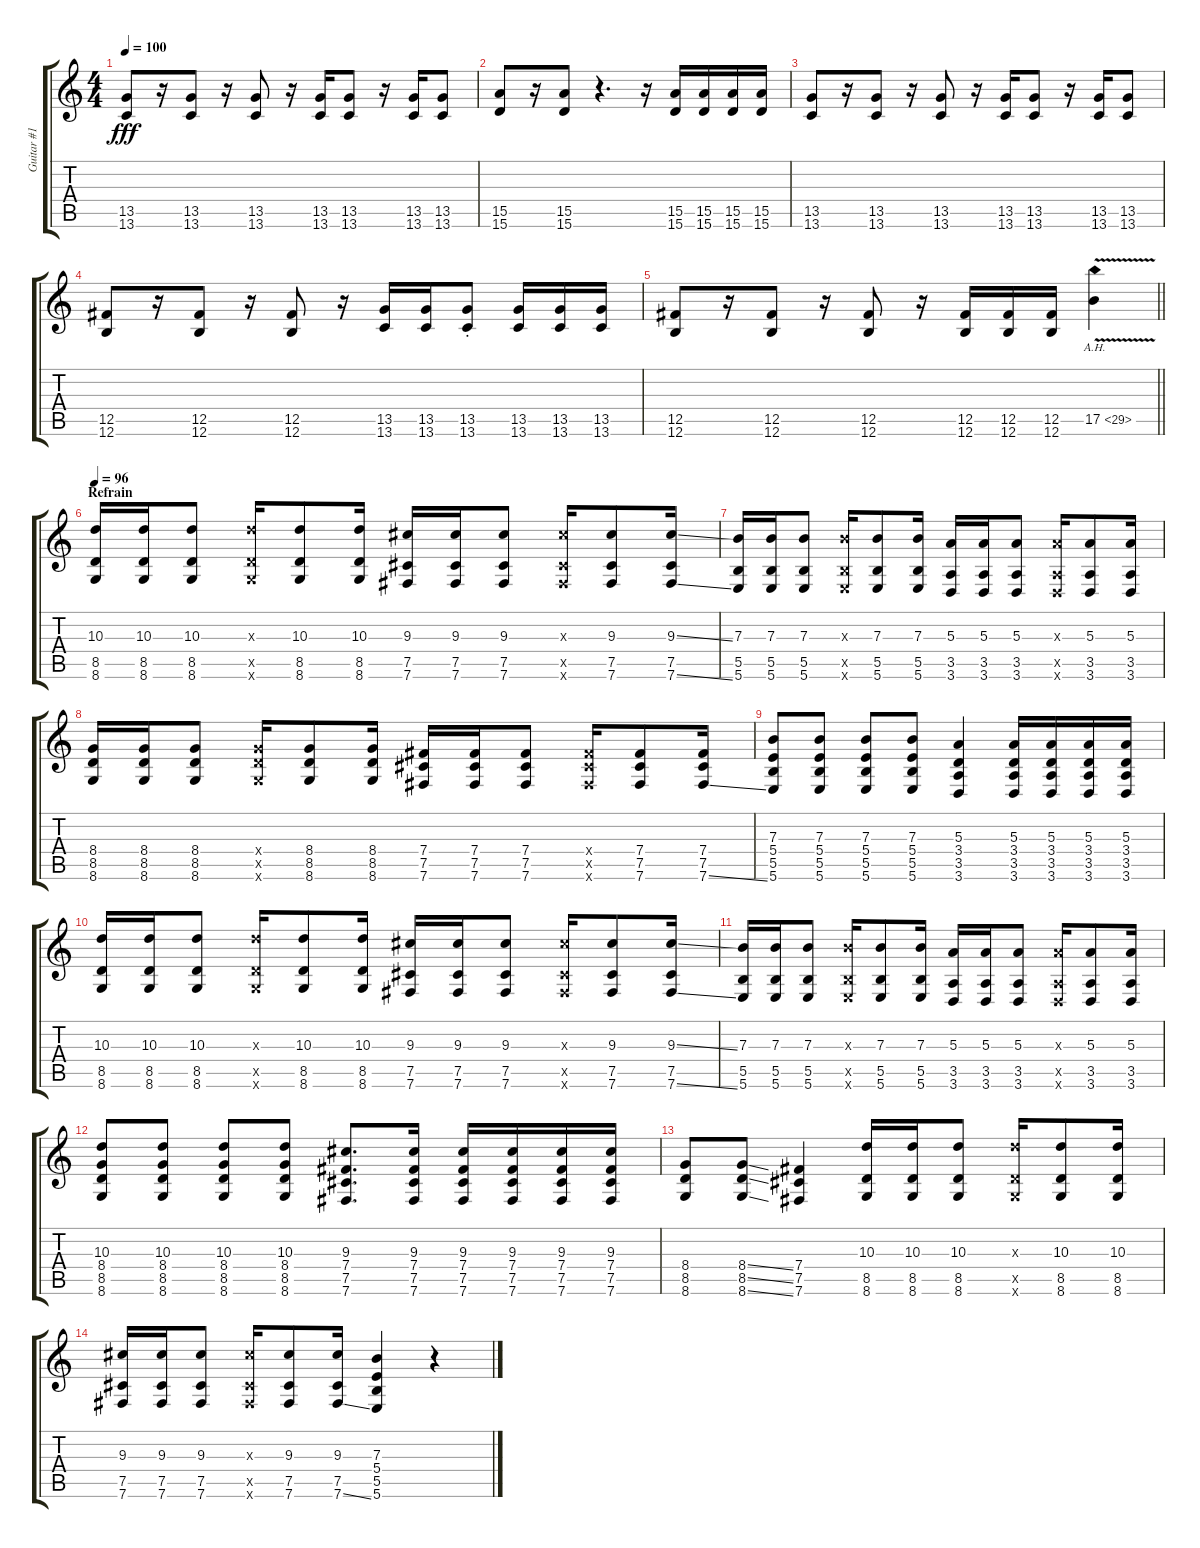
\track ("Guitar #1" "Guitar #1") {instrument distortionguitar}
\staff {score tabs}
\tuning (Db4 Ab3 E3 B2 Gb2 B1) {hide}
\ts (4 4)
\tempo 100
\clef g2
\ks c
(13.5 13.6).8{dy fff} r.16 (13.5 13.6).8 r.16 (13.5 13.6).8 r.16 (13.5 13.6).16 (13.5 13.6).8 r.16 (13.5 13.6).16 (13.5 13.6).8 |
(15.5 15.6).8 r.16 (15.5 15.6).8 r.4{d} r.16 (15.5 15.6).16 (15.5 15.6).16 (15.5 15.6).16 (15.5 15.6).16 |
(13.5 13.6).8 r.16 (13.5 13.6).8 r.16 (13.5 13.6).8 r.16 (13.5 13.6).16 (13.5 13.6).8 r.16 (13.5 13.6).16 (13.5 13.6).8 |
(12.5 12.6).8 r.16 (12.5 12.6).8 r.16 (12.5 12.6).8 r.16 (13.5 13.6).16 (13.5 13.6).16 (13.5{st} 13.6{st}).8 (13.5 13.6).16 (13.5 13.6).16 (13.5 13.6).16 |
\barLineRight lightlight
(12.5 12.6).8 r.16 (12.5 12.6).8 r.16 (12.5 12.6).8 r.16 (12.5 12.6).16 (12.5 12.6).16 (12.5 12.6).16 17.5{ah 12 v}.4{instrument guitarharmonics} |
\section ("" "Refrain")
\tempo 96
(10.3 8.5 8.6).16{instrument distortionguitar} (10.3 8.5 8.6).16 (10.3 8.5 8.6).8 (10.3{x} 8.5{x} 8.6{x}).16 (10.3 8.5 8.6).8 (10.3 8.5 8.6).16 (9.3 7.5 7.6).16 (9.3 7.5 7.6).16 (9.3 7.5 7.6).8 (9.3{x} 7.5{x} 7.6{x}).16 (9.3 7.5 7.6).8 (9.3{ss} 7.5 7.6{ss}).16 |
(7.3 5.5 5.6).16 (7.3 5.5 5.6).16 (7.3 5.5 5.6).8 (7.3{x} 5.5{x} 5.6{x}).16 (7.3 5.5 5.6).8 (7.3 5.5 5.6).16 (5.3 3.5 3.6).16 (5.3 3.5 3.6).16 (5.3 3.5 3.6).8 (5.3{x} 3.5{x} 3.6{x}).16 (5.3 3.5 3.6).8 (5.3 3.5 3.6).16 |
(8.4 8.5 8.6).16 (8.4 8.5 8.6).16 (8.4 8.5 8.6).8 (8.4{x} 8.5{x} 8.6{x}).16 (8.4 8.5 8.6).8 (8.4 8.5 8.6).16 (7.4 7.5 7.6).16 (7.4 7.5 7.6).16 (7.4 7.5 7.6).8 (7.4{x} 7.5{x} 7.6{x}).16 (7.4 7.5 7.6).8 (7.4 7.5 7.6{ss}).16 |
(7.3 5.4 5.5 5.6).8 (7.3 5.4 5.5 5.6).8 (7.3 5.4 5.5 5.6).8 (7.3 5.4 5.5 5.6).8 (5.3 3.4 3.5 3.6).4 (5.3 3.4 3.5 3.6).16 (5.3 3.4 3.5 3.6).16 (5.3 3.4 3.5 3.6).16 (5.3 3.4 3.5 3.6).16 |
(10.3 8.5 8.6).16 (10.3 8.5 8.6).16 (10.3 8.5 8.6).8 (10.3{x} 8.5{x} 8.6{x}).16 (10.3 8.5 8.6).8 (10.3 8.5 8.6).16 (9.3 7.5 7.6).16 (9.3 7.5 7.6).16 (9.3 7.5 7.6).8 (9.3{x} 7.5{x} 7.6{x}).16 (9.3 7.5 7.6).8 (9.3{ss} 7.5 7.6{ss}).16 |
(7.3 5.5 5.6).16 (7.3 5.5 5.6).16 (7.3 5.5 5.6).8 (7.3{x} 5.5{x} 5.6{x}).16 (7.3 5.5 5.6).8 (7.3 5.5 5.6).16 (5.3 3.5 3.6).16 (5.3 3.5 3.6).16 (5.3 3.5 3.6).8 (5.3{x} 3.5{x} 3.6{x}).16 (5.3 3.5 3.6).8 (5.3 3.5 3.6).16 |
(10.3 8.4 8.5 8.6).8 (10.3 8.4 8.5 8.6).8 (10.3 8.4 8.5 8.6).8 (10.3 8.4 8.5 8.6).8 (9.3 7.4 7.5 7.6).8{d} (9.3 7.4 7.5 7.6).16 (9.3 7.4 7.5 7.6).16 (9.3 7.4 7.5 7.6).16 (9.3 7.4 7.5 7.6).16 (9.3 7.4 7.5 7.6).16 |
(8.4 8.5 8.6).8 (8.4{ss} 8.5{ss} 8.6{ss}).8 (7.4 7.5 7.6).4 (10.3 8.5 8.6).16 (10.3 8.5 8.6).16 (10.3 8.5 8.6).8 (10.3{x} 8.5{x} 8.6{x}).16 (10.3 8.5 8.6).8 (10.3 8.5 8.6).16 |
(9.3 7.5 7.6).16 (9.3 7.5 7.6).16 (9.3 7.5 7.6).8 (9.3{x} 7.5{x} 7.6{x}).16 (9.3 7.5 7.6).8 (9.3 7.5 7.6{ss}).16 (7.3 5.4 5.5 5.6).4 r.4
